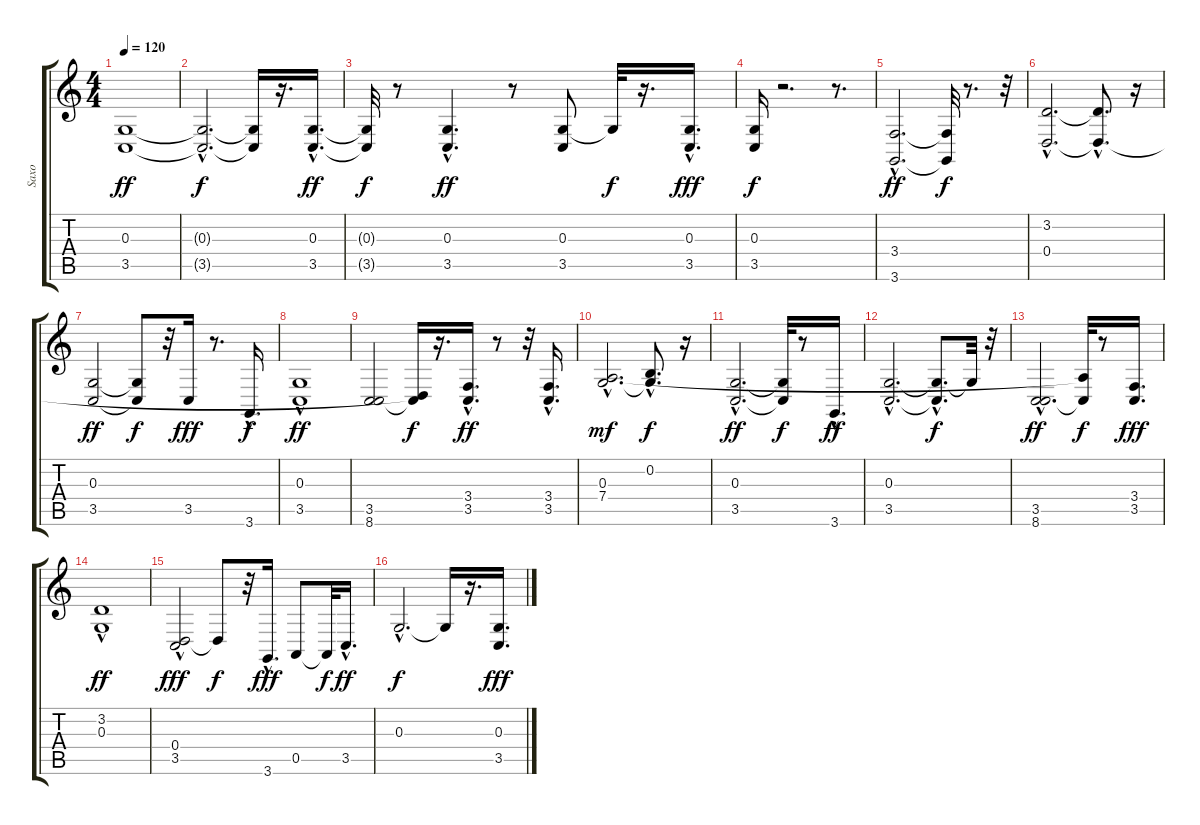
\track ("Saxo" "Saxo") {instrument tenorsax}
\staff {score tabs}
\tuning (E4 B3 G3 D3 A2 E2) {hide}
\ts (4 4)
\tempo 120
\clef g2
\ks c
(0.3 3.5).1{dy ff} |
(0.3{hac t} 3.5{hac t}).2{d dy f} (0.3{t} 3.5{t}).16 r.16{d} (0.3{hac} 3.5{hac}).16{d dy ff} |
(0.3{t} 3.5{t}).32{dy f} r.8 (0.3{hac} 3.5{hac}).4{d dy ff} r.8 (0.3 3.5).8 0.3{t}.32{dy f} r.16{d} (0.3{hac} 3.5{hac}).16{d dy fff} |
(0.3 3.5).16{dy f} r.2{d} r.8{d} |
(3.4{hac} 3.6{hac}).2{d dy ff} (3.4{t} 3.6{t}).32{dy f} r.8{d} r.32 |
(3.2{hac} 0.4{hac}).2{d} (3.2{hac t} 0.4{hac t}).8{d} r.16 |
(0.3 3.5).2{dy ff} (0.3{t} 3.5{t}).8{dy f} r.32 3.5.16{dy fff} r.8{d} 3.6{hac}.16{d dy f} |
(0.3 3.5{hac}).1{dy ff} |
(3.5 8.6).2 (0.4{t} 8.6{t}).16{dy f} r.16{d} (3.4{hac} 3.5).16{d dy ff} r.8 r.32 (3.4{hac} 3.5{hac}).16{d} |
(0.3{hac} 7.4{hac}).2{d dy mf} (0.2{hac} 0.3{hac t}).8{d dy f} r.16 |
(0.3{hac} 3.5{hac}).2{d dy ff} (0.3{t} 3.5{t}).32{dy f} r.8 3.6{hac}.16{d dy ff} |
(0.3{hac} 3.5{hac}).2{d} (0.3{hac t} 3.5{t}).8{d dy f} 0.3{t}.32 r.32 |
(3.5{hac} 8.6{hac}).2{d dy ff} (7.4{t} 8.6{t}).32{dy f} r.8 (3.4 3.5).16{d dy fff} |
(3.2 0.3{hac}).1{dy ff} |
(0.4 3.5{hac}).2{dy fff} 0.4{t}.8{dy f} r.32 3.6{hac}.16{d dy fff} 0.5.8 0.5{t}.32{dy f} 3.5{hac}.16{d dy ff} |
0.3{hac}.2{d dy f} 0.3{t}.16 r.16{d} (0.3 3.5).16{d dy fff}
